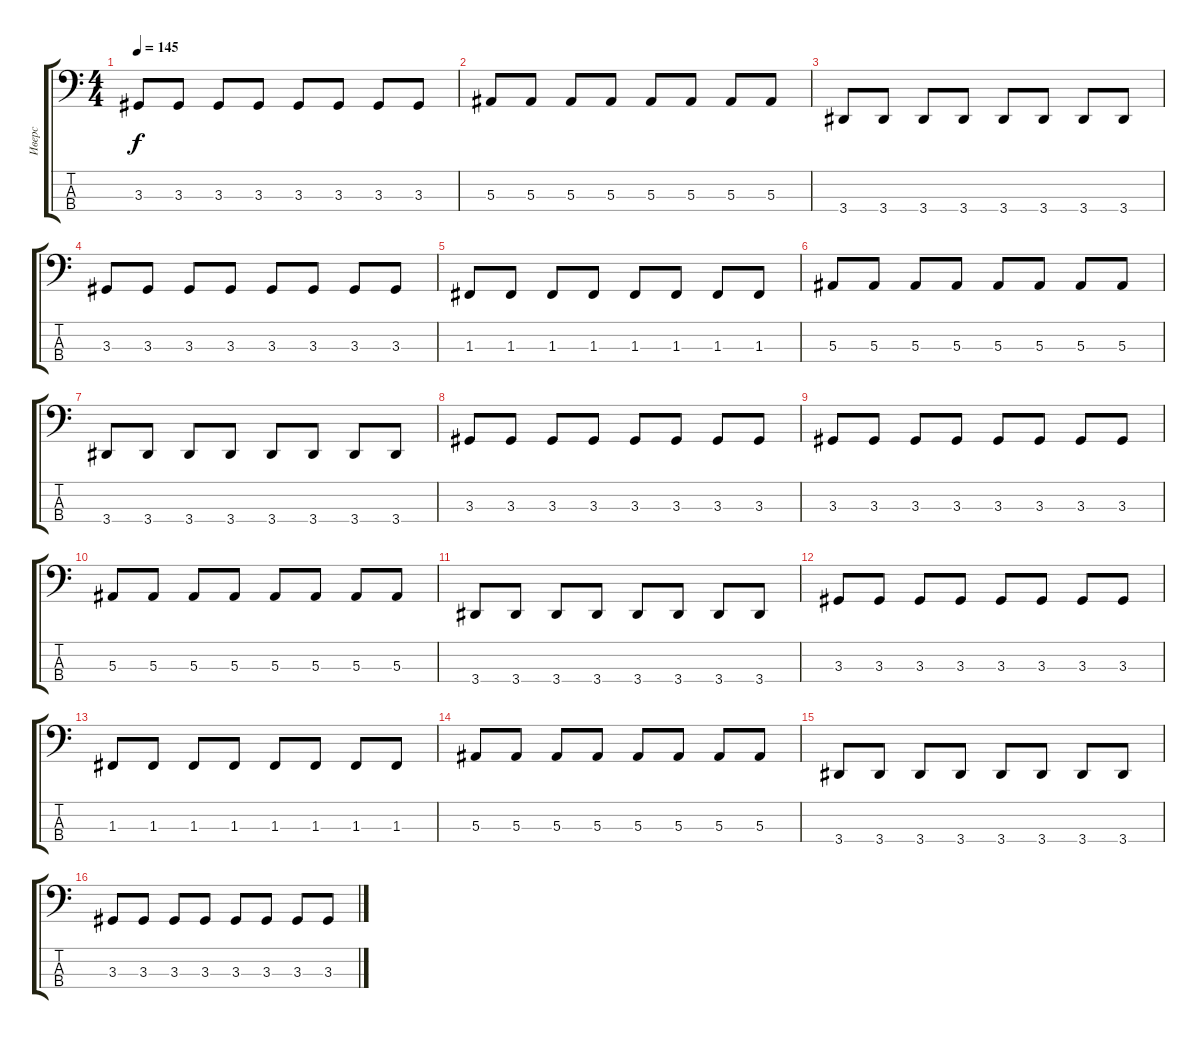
\track ("Иверс" "Иверс") {instrument acousticbass}
\staff {score tabs}
\tuning (Eb2 Bb1 F1 C1) {hide}
\ts (4 4)
\tempo 145
\clef f4
\ks c
3.3.8{dy f} 3.3.8 3.3.8 3.3.8 3.3.8 3.3.8 3.3.8 3.3.8 |
5.3.8 5.3.8 5.3.8 5.3.8 5.3.8 5.3.8 5.3.8 5.3.8 |
3.4.8 3.4.8 3.4.8 3.4.8 3.4.8 3.4.8 3.4.8 3.4.8 |
3.3.8 3.3.8 3.3.8 3.3.8 3.3.8 3.3.8 3.3.8 3.3.8 |
1.3.8 1.3.8 1.3.8 1.3.8 1.3.8 1.3.8 1.3.8 1.3.8 |
5.3.8 5.3.8 5.3.8 5.3.8 5.3.8 5.3.8 5.3.8 5.3.8 |
3.4.8 3.4.8 3.4.8 3.4.8 3.4.8 3.4.8 3.4.8 3.4.8 |
3.3.8 3.3.8 3.3.8 3.3.8 3.3.8 3.3.8 3.3.8 3.3.8 |
3.3.8 3.3.8 3.3.8 3.3.8 3.3.8 3.3.8 3.3.8 3.3.8 |
5.3.8 5.3.8 5.3.8 5.3.8 5.3.8 5.3.8 5.3.8 5.3.8 |
3.4.8 3.4.8 3.4.8 3.4.8 3.4.8 3.4.8 3.4.8 3.4.8 |
3.3.8 3.3.8 3.3.8 3.3.8 3.3.8 3.3.8 3.3.8 3.3.8 |
1.3.8 1.3.8 1.3.8 1.3.8 1.3.8 1.3.8 1.3.8 1.3.8 |
5.3.8 5.3.8 5.3.8 5.3.8 5.3.8 5.3.8 5.3.8 5.3.8 |
3.4.8 3.4.8 3.4.8 3.4.8 3.4.8 3.4.8 3.4.8 3.4.8 |
3.3.8 3.3.8 3.3.8 3.3.8 3.3.8 3.3.8 3.3.8 3.3.8
